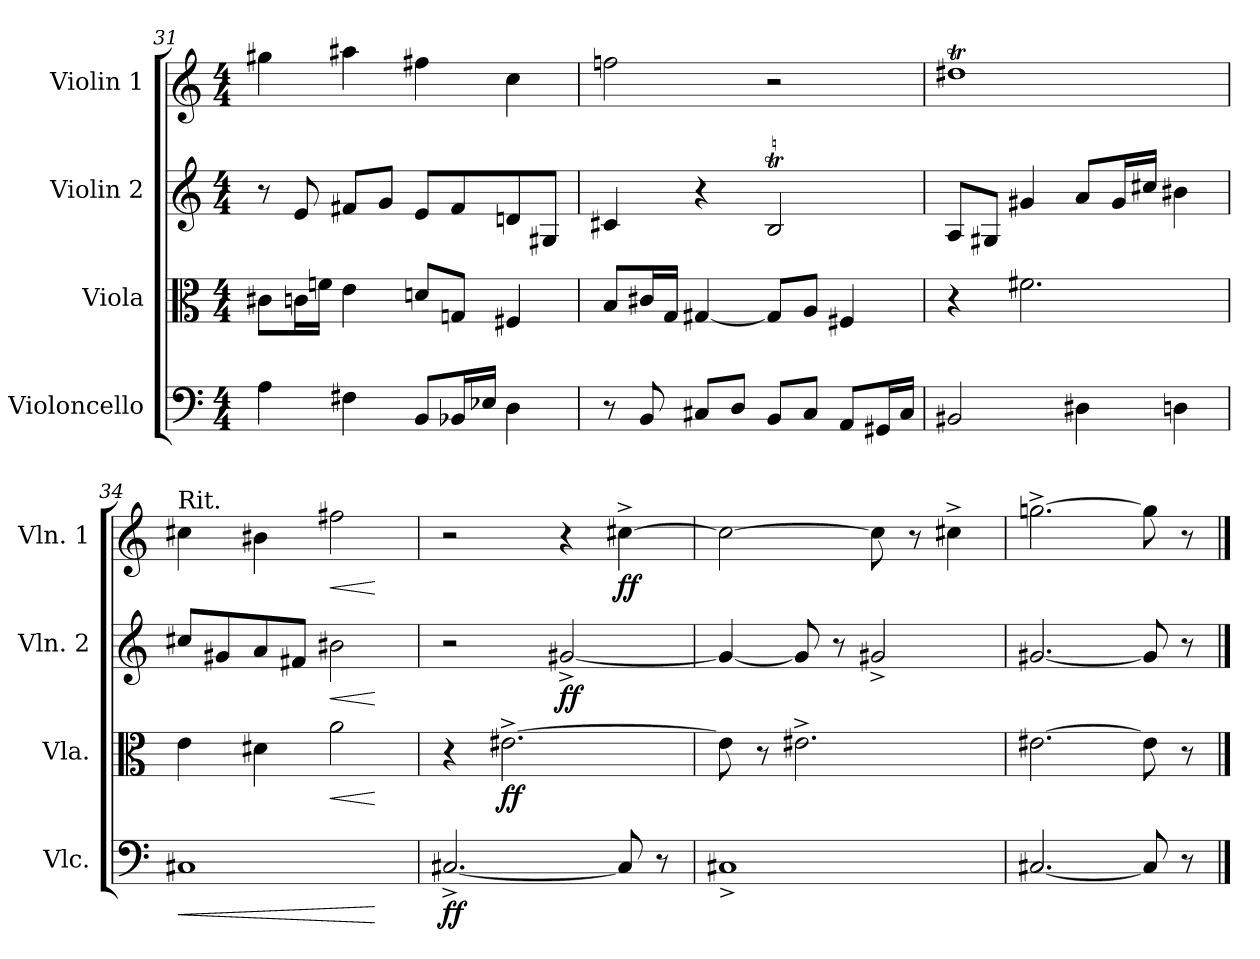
**kern	**dynam	**kern	**dynam	**kern	**dynam	**kern	**dynam
*part4	*part4	*part3	*part3	*part2	*part2	*part1	*part1
*staff4	*staff4	*staff3	*staff3	*staff2	*staff2	*staff1	*staff1
*I"Violoncello	*	*I"Viola	*	*I"Violin 2	*	*I"Violin 1	*
*I'Vlc.	*	*I'Vla.	*	*I'Vln. 2	*	*I'Vln. 1	*
!!LO:PB:g=z
*clefF4	*	*clefC3	*	*clefG2	*	*clefG2	*
*k[]	*	*k[]	*	*k[]	*	*k[]	*
*C:	*	*C:	*	*C:	*	*C:	*
*M4/4	*	*M4/4	*	*M4/4	*	*M4/4	*
=31	=31	=31	=31	=31	=31	=31	=31
4A\	.	8c#X\L	.	8r	.	4gg#X\	.
.	.	16cn\L	.	8e/	.	.	.
.	.	16fn\JJ	.	.	.	.	.
4F#X\	.	4e\	.	8f#X/L	.	4aa#X\	.
.	.	.	.	8g/J	.	.	.
8BB/L	.	8dn/L	.	8e/L	.	4ff#X\	.
16BB-X/L	.	8Gn/J	.	8f#/	.	.	.
16E-X/JJ	.	.	.	.	.	.	.
4D\	.	4F#X/	.	8dn/	.	4cc\	.
.	.	.	.	8G#X/J	.	.	.
=32	=32	=32	=32	=32	=32	=32	=32
8r	.	8B/L	.	4c#X/	.	2ffn\	.
8BB/	.	16c#X/L	.	.	.	.	.
.	.	16G/JJ	.	.	.	.	.
8C#X/L	.	[4G#X/	.	4r	.	.	.
8D/J	.	.	.	.	.	.	.
8BB/L	.	8G#/L]	.	2Bt/	.	2r	.
8C#/J	.	8A/J	.	.	.	.	.
8AA/L	.	4F#X/	.	.	.	.	.
16GG#X/L	.	.	.	.	.	.	.
16C#/JJ	.	.	.	.	.	.	.
=33	=33	=33	=33	=33	=33	=33	=33
2BB#X/	.	4r	.	8A/L	.	1dd#Xt	.
.	.	.	.	8G#X/J	.	.	.
.	.	2.f#X\	.	4g#X/	.	.	.
4D#X\	.	.	.	8a/L	.	.	.
.	.	.	.	16g#/L	.	.	.
.	.	.	.	16cc#X/JJ	.	.	.
4Dn\	.	.	.	4b#X\	.	.	.
=34	=34	=34	=34	=34	=34	=34	=34
!	!	!	!	!	!	!LO:TX:a:t=Rit.	!
!	!LO:HP:b	!	!	!	!	!	!
1C#X	<	4e\	.	8cc#X/L	.	4cc#X\	.
.	.	.	.	8g#X/	.	.	.
.	.	4d#X\	.	8a/	.	4b#X\	.
.	.	.	.	8f#X/J	.	.	.
!	!	!	!LO:HP:b	!	!LO:HP:b	!	!LO:HP:b
.	.	2a\	<	2b#X\	<	2ff#X\	<
.	[	.	[	.	[	.	[
!!LO:LB:g=z
=35	=35	=35	=35	=35	=35	=35	=35
!	!LO:DY:b	!	!	!	!	!	!
[2.C#X^/	ff	4r	.	2r	.	2r	.
!	!	!	!LO:DY:b	!	!	!	!
.	.	[2.e#X^\	ff	.	.	.	.
!	!	!	!	!	!LO:DY:b	!	!
.	.	.	.	[2g#X^/	ff	4r	.
!	!	!	!	!	!	!	!LO:DY:b
8C#/]	.	.	.	.	.	[4cc#X^\	ff
8r	.	.	.	.	.	.	.
=36	=36	=36	=36	=36	=36	=36	=36
1C#X^	.	8e#\]	.	4g#/_	.	2cc#\_	.
.	.	8r	.	.	.	.	.
.	.	2.e#X^\	.	8g#/]	.	.	.
.	.	.	.	8r	.	.	.
.	.	.	.	2g#X^/	.	8cc#\]	.
.	.	.	.	.	.	8r	.
.	.	.	.	.	.	4cc#X^\	.
=37	=37	=37	=37	=37	=37	=37	=37
[2.C#X/	.	[2.e#X\	.	[2.g#X/	.	[2.ggn^\	.
8C#/]	.	8e#\]	.	8g#/]	.	8gg\]	.
8r	.	8r	.	8r	.	8r	.
==	==	==	==	==	==	==	==
*-	*-	*-	*-	*-	*-	*-	*-
